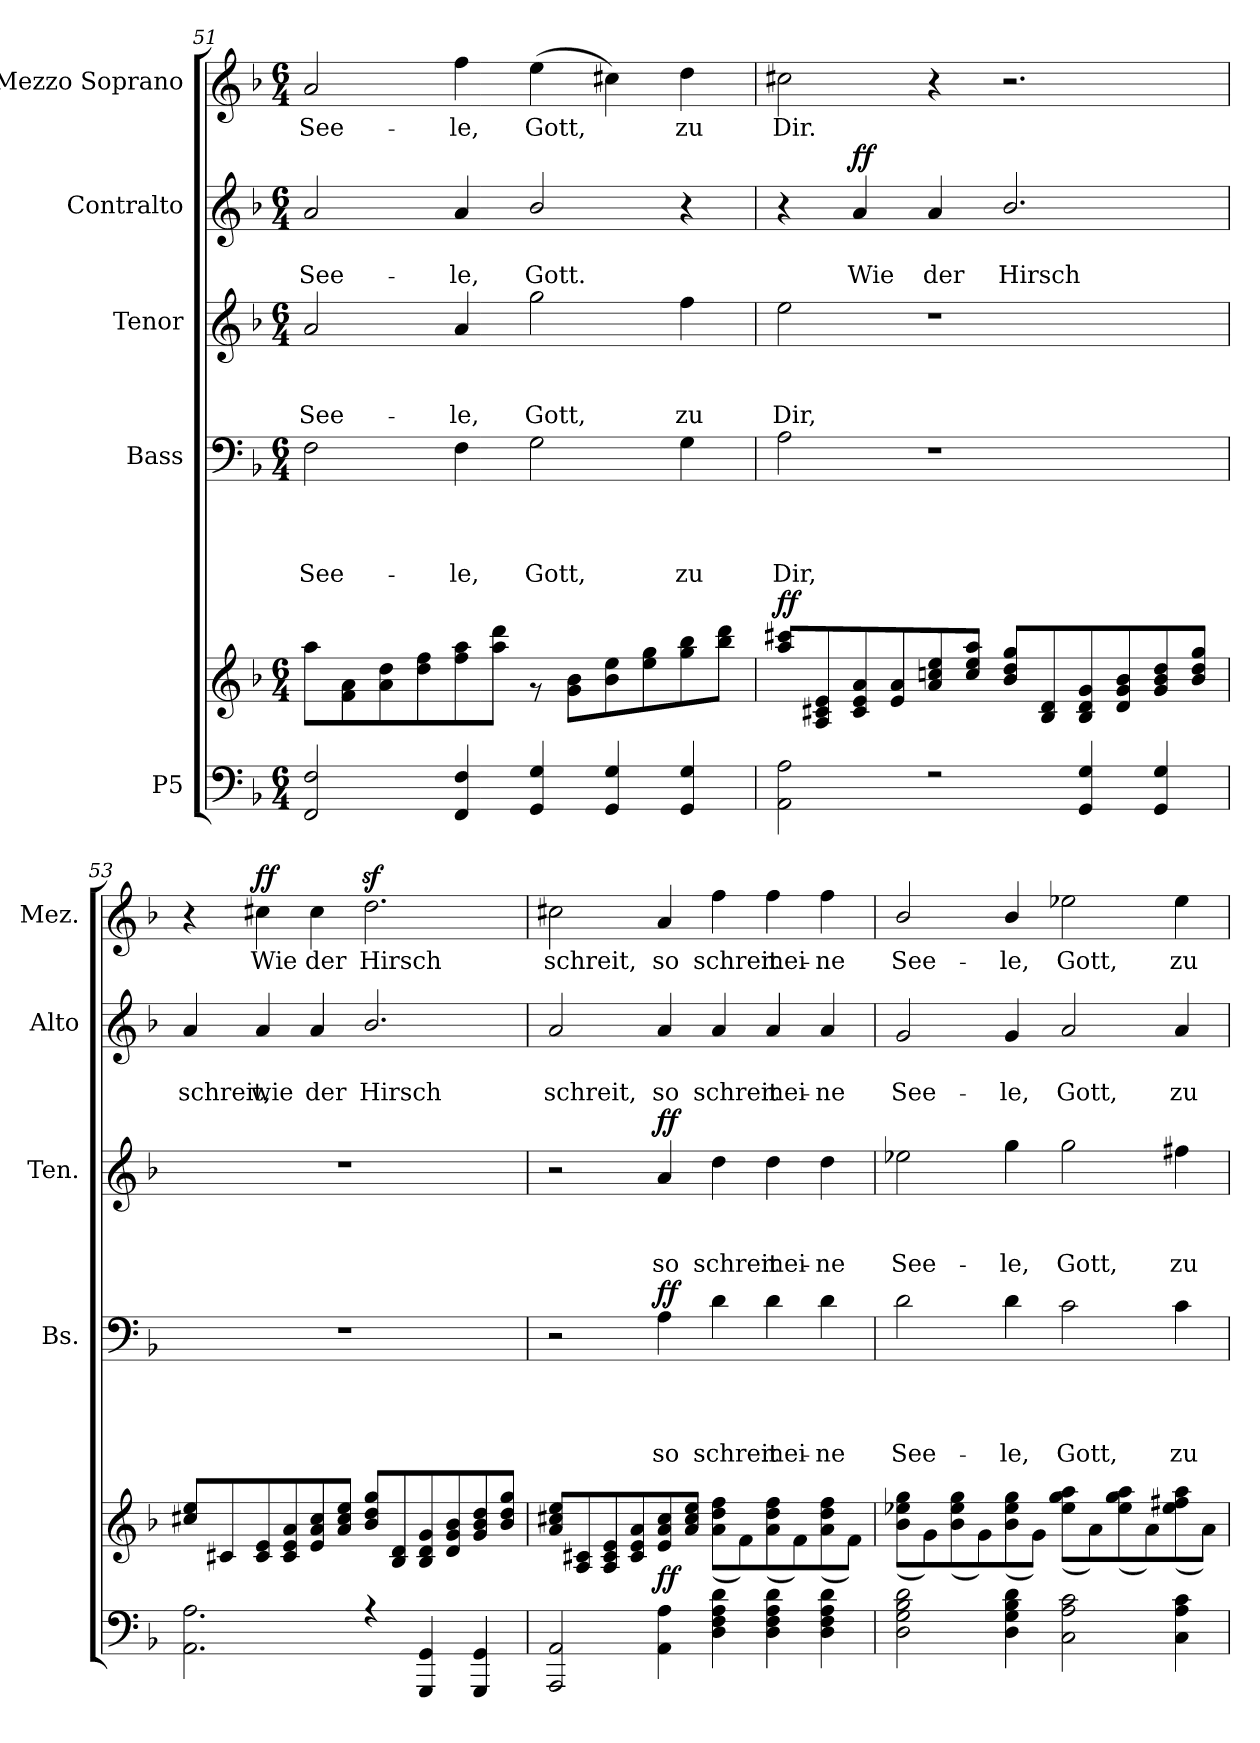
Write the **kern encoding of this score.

**kern	**kern	**dynam	**kern	**text	**text	**text	**text	**dynam	**kern	**text	**text	**text	**dynam	**kern	**text	**text	**dynam	**kern	**text	**dynam
*part5	*part5	*part5	*part4	*part4	*part4	*part4	*part4	*part4	*part3	*part3	*part3	*part3	*part3	*part2	*part2	*part2	*part2	*part1	*part1	*part1
*staff6	*staff5	*staff5/6	*staff4	*staff4	*staff4	*staff4	*staff4	*staff4	*staff3	*staff3	*staff3	*staff3	*staff3	*staff2	*staff2	*staff2	*staff2	*staff1	*staff1	*staff1
*I"P5	*	*	*I"Bass	*	*	*	*	*	*I"Tenor	*	*	*	*	*I"Contralto	*	*	*	*I"Mezzo Soprano	*	*
*	*	*	*I'Bs.	*	*	*	*	*	*I'Ten.	*	*	*	*	*I'Alto	*	*	*	*I'Mez.	*	*
!!LO:PB:g=z
*clefF4	*clefG2	*	*clefF4	*	*	*	*	*	*clefG2	*	*	*	*	*clefG2	*	*	*	*clefG2	*	*
*	*	*	*	*	*	*	*	*	*ITrd7c12	*	*	*	*	*	*	*	*	*	*	*
*k[b-]	*k[b-]	*	*k[b-]	*	*	*	*	*	*k[b-]	*	*	*	*	*k[b-]	*	*	*	*k[b-]	*	*
*F:	*F:	*	*F:	*	*	*	*	*	*F:	*	*	*	*	*F:	*	*	*	*F:	*	*
*M6/4	*M6/4	*	*M6/4	*	*	*	*	*	*M6/4	*	*	*	*	*M6/4	*	*	*	*M6/4	*	*
=51	=51	=51	=51	=51	=51	=51	=51	=51	=51	=51	=51	=51	=51	=51	=51	=51	=51	=51	=51	=51
*^	*^	*	*	*	*	*	*	*	*	*	*	*	*	*	*	*	*	*	*	*
!	!	!	!	!	!	!	!	!	!LO:LY:b	!	!	!	!	!LO:LY:b	!	!	!	!LO:LY:b	!	!	!LO:LY:b	!
2FF/ 2F/	1.ryy	1.ryy	8aa\L	.	2F\	.	.	.	See-	.	2A/	.	.	See-	.	2a/	.	See-	.	2a/	See-	.
.	.	.	8f\ 8a\	.	.	.	.	.	.	.	.	.	.	.	.	.	.	.	.	.	.	.
.	.	.	8a\ 8dd\	.	.	.	.	.	.	.	.	.	.	.	.	.	.	.	.	.	.	.
.	.	.	8dd\ 8ff\	.	.	.	.	.	.	.	.	.	.	.	.	.	.	.	.	.	.	.
!	!	!	!	!	!	!	!	!	!LO:LY:b	!	!	!	!	!LO:LY:b	!	!	!	!LO:LY:b	!	!	!LO:LY:b	!
4FF/ 4F/	.	.	8ff\ 8aa\	.	4F\	.	.	.	-le,	.	4A/	.	.	-le,	.	4a/	.	-le,	.	4ff\	-le,	.
.	.	.	8aa\ 8ddd\J	.	.	.	.	.	.	.	.	.	.	.	.	.	.	.	.	.	.	.
!	!	!	!	!	!	!	!	!	!LO:LY:b	!	!	!	!	!LO:LY:b	!	!	!	!LO:LY:b	!	!	!LO:LY:b	!
4GG/ 4G/	.	.	8r	.	2G\	.	.	.	Gott,	.	2g\	.	.	Gott,	.	2b-/	.	Gott.	.	(>4ee\	Gott,	.
.	.	.	8g\ 8b-\L	.	.	.	.	.	.	.	.	.	.	.	.	.	.	.	.	.	.	.
4GG/ 4G/	.	.	8b-\ 8ee\	.	.	.	.	.	.	.	.	.	.	.	.	.	.	.	.	4cc#X\)	.	.
.	.	.	8ee\ 8gg\	.	.	.	.	.	.	.	.	.	.	.	.	.	.	.	.	.	.	.
!	!	!	!	!	!	!	!	!	!LO:LY:b	!	!	!	!	!LO:LY:b	!	!	!	!	!	!	!LO:LY:b	!
4GG/ 4G/	.	.	8gg\ 8bb-\	.	4G\	.	.	.	zu	.	4f\	.	.	zu	.	4r	.	.	.	4dd\	zu	.
.	.	.	8bb-\ 8ddd\J	.	.	.	.	.	.	.	.	.	.	.	.	.	.	.	.	.	.	.
=52	=52	=52	=52	=52	=52	=52	=52	=52	=52	=52	=52	=52	=52	=52	=52	=52	=52	=52	=52	=52	=52	=52
!	!	!	!	!LO:DY:a	!	!	!	!	!LO:LY:b	!	!	!	!	!LO:LY:b	!	!	!	!	!	!	!LO:LY:b	!
2AA\ 2A\	1.ryy	1.ryy	8aa/ 8ccc#X/L	ff	2A\	.	.	.	Dir,	.	2e\	.	.	Dir,	.	4r	.	.	.	2cc#X\	Dir.	.
.	.	.	8A/ 8c#X/ 8e/	.	.	.	.	.	.	.	.	.	.	.	.	.	.	.	.	.	.	.
!	!	!	!	!	!	!	!	!	!	!	!	!	!	!	!	!	!	!LO:LY:b	!LO:DY:a	!	!	!
.	.	.	8c#/ 8e/ 8a/	.	.	.	.	.	.	.	.	.	.	.	.	4a/	.	Wie	ff	.	.	.
.	.	.	8e/ 8a/	.	.	.	.	.	.	.	.	.	.	.	.	.	.	.	.	.	.	.
!	!	!	!	!	!	!	!	!	!	!	!	!	!	!	!	!	!	!LO:LY:b	!	!	!	!
2r	.	.	8a/ 8ccn/ 8ee/	.	1r	.	.	.	.	.	1r	.	.	.	.	4a/	.	der	.	4r	.	.
.	.	.	8cc/ 8ee/ 8aa/J	.	.	.	.	.	.	.	.	.	.	.	.	.	.	.	.	.	.	.
!	!	!	!	!	!	!	!	!	!	!	!	!	!	!	!	!	!	!LO:LY:b	!	!	!	!
.	.	.	8b-/ 8dd/ 8gg/L	.	.	.	.	.	.	.	.	.	.	.	.	2.b-/	.	Hirsch	.	2.r	.	.
.	.	.	8B-/ 8d/	.	.	.	.	.	.	.	.	.	.	.	.	.	.	.	.	.	.	.
4GG/ 4G/	.	.	8B-/ 8d/ 8g/	.	.	.	.	.	.	.	.	.	.	.	.	.	.	.	.	.	.	.
.	.	.	8d/ 8g/ 8b-/	.	.	.	.	.	.	.	.	.	.	.	.	.	.	.	.	.	.	.
4GG/ 4G/	.	.	8g/ 8b-/ 8dd/	.	.	.	.	.	.	.	.	.	.	.	.	.	.	.	.	.	.	.
.	.	.	8b-/ 8dd/ 8gg/J	.	.	.	.	.	.	.	.	.	.	.	.	.	.	.	.	.	.	.
=53	=53	=53	=53	=53	=53	=53	=53	=53	=53	=53	=53	=53	=53	=53	=53	=53	=53	=53	=53	=53	=53	=53
!	!	!	!	!	!LO:N:vis=1	!	!	!	!	!	!LO:N:vis=1	!	!	!	!	!	!	!LO:LY:b	!	!	!	!
2.AA\ 2.A\	1.ryy	1.ryy	8cc#X/ 8ee/L	.	1.r	.	.	.	.	.	1.r	.	.	.	.	4a/	.	schreit,	.	4r	.	.
.	.	.	8c#X/	.	.	.	.	.	.	.	.	.	.	.	.	.	.	.	.	.	.	.
!	!	!	!	!	!	!	!	!	!	!	!	!	!	!	!	!	!	!LO:LY:b	!	!	!LO:LY:b	!LO:DY:a
.	.	.	8c#/ 8e/	.	.	.	.	.	.	.	.	.	.	.	.	4a/	.	wie	.	4cc#X\	Wie	ff
.	.	.	8c#/ 8e/ 8a/	.	.	.	.	.	.	.	.	.	.	.	.	.	.	.	.	.	.	.
!	!	!	!	!	!	!	!	!	!	!	!	!	!	!	!	!	!	!LO:LY:b	!	!	!LO:LY:b	!
.	.	.	8e/ 8a/ 8cc#/	.	.	.	.	.	.	.	.	.	.	.	.	4a/	.	der	.	4cc#\	der	.
.	.	.	8a/ 8cc#/ 8ee/J	.	.	.	.	.	.	.	.	.	.	.	.	.	.	.	.	.	.	.
!	!	!	!	!	!	!	!	!	!	!	!	!	!	!	!	!	!	!LO:LY:b	!	!	!LO:LY:b	!
4r	.	.	8b-/ 8dd/ 8gg/L	.	.	.	.	.	.	.	.	.	.	.	.	2.b-/	.	Hirsch	.	2.ddz>\	Hirsch	.
.	.	.	8B-/ 8d/	.	.	.	.	.	.	.	.	.	.	.	.	.	.	.	.	.	.	.
4GGG/ 4GG/	.	.	8B-/ 8d/ 8g/	.	.	.	.	.	.	.	.	.	.	.	.	.	.	.	.	.	.	.
.	.	.	8d/ 8g/ 8b-/	.	.	.	.	.	.	.	.	.	.	.	.	.	.	.	.	.	.	.
4GGG/ 4GG/	.	.	8g/ 8b-/ 8dd/	.	.	.	.	.	.	.	.	.	.	.	.	.	.	.	.	.	.	.
.	.	.	8b-/ 8dd/ 8gg/J	.	.	.	.	.	.	.	.	.	.	.	.	.	.	.	.	.	.	.
!!LO:LB:g=z
=54	=54	=54	=54	=54	=54	=54	=54	=54	=54	=54	=54	=54	=54	=54	=54	=54	=54	=54	=54	=54	=54	=54
!	!	!	!	!	!	!	!	!	!	!	!	!	!	!	!	!	!	!LO:LY:b	!	!	!LO:LY:b	!
2AAA/ 2AA/	1.ryy	1.ryy	8a/ 8cc#X/ 8ee/L	.	2r	.	.	.	.	.	2r	.	.	.	.	2a/	.	schreit,	.	2cc#X\	schreit,	.
.	.	.	8A/ 8c#X/	.	.	.	.	.	.	.	.	.	.	.	.	.	.	.	.	.	.	.
.	.	.	8A/ 8c#/ 8e/	.	.	.	.	.	.	.	.	.	.	.	.	.	.	.	.	.	.	.
.	.	.	8c#/ 8e/ 8a/	.	.	.	.	.	.	.	.	.	.	.	.	.	.	.	.	.	.	.
!	!	!	!	!LO:DY:b	!	!	!	!	!LO:LY:b	!LO:DY:a	!	!	!	!LO:LY:b	!LO:DY:a	!	!	!LO:LY:b	!	!	!LO:LY:b	!
4AA\ 4A\	.	.	8e/ 8a/ 8cc#/	ff	4A\	.	.	.	so	ff	4A/	.	.	so	ff	4a/	.	so	.	4a/	so	.
.	.	.	8a/ 8cc#/ 8ee/J	.	.	.	.	.	.	.	.	.	.	.	.	.	.	.	.	.	.	.
!	!	!	!	!	!	!	!	!	!LO:LY:b	!	!	!	!	!LO:LY:b	!	!	!	!LO:LY:b	!	!	!LO:LY:b	!
4D\ 4F\ 4A\ 4d\	.	.	(>8a\ 8dd\ 8ff\L	.	4d\	.	.	.	schreit	.	4d\	.	.	schreit	.	4a/	.	schreit	.	4ff\	schreit	.
.	.	.	8f\)	.	.	.	.	.	.	.	.	.	.	.	.	.	.	.	.	.	.	.
!	!	!	!	!	!	!	!	!	!LO:LY:b	!	!	!	!	!LO:LY:b	!	!	!	!LO:LY:b	!	!	!LO:LY:b	!
4D\ 4F\ 4A\ 4d\	.	.	(>8a\ 8dd\ 8ff\	.	4d\	.	.	.	mei-	.	4d\	.	.	mei-	.	4a/	.	mei-	.	4ff\	mei-	.
.	.	.	8f\)	.	.	.	.	.	.	.	.	.	.	.	.	.	.	.	.	.	.	.
!	!	!	!	!	!	!	!	!	!LO:LY:b	!	!	!	!	!LO:LY:b	!	!	!	!LO:LY:b	!	!	!LO:LY:b	!
4D\ 4F\ 4A\ 4d\	.	.	(>8a\ 8dd\ 8ff\	.	4d\	.	.	.	-ne	.	4d\	.	.	-ne	.	4a/	.	-ne	.	4ff\	-ne	.
.	.	.	8f\J)	.	.	.	.	.	.	.	.	.	.	.	.	.	.	.	.	.	.	.
=55	=55	=55	=55	=55	=55	=55	=55	=55	=55	=55	=55	=55	=55	=55	=55	=55	=55	=55	=55	=55	=55	=55
!	!	!	!	!	!	!	!	!	!LO:LY:b	!	!	!	!	!LO:LY:b	!	!	!	!LO:LY:b	!	!	!LO:LY:b	!
2D\ 2G\ 2B-\ 2d\	1.ryy	1.ryy	(>8b-\ 8ee-X\ 8gg\L	.	2d\	.	.	.	See-	.	2e-X\	.	.	See-	.	2g/	.	See-	.	2b-/	See-	.
.	.	.	8g\)	.	.	.	.	.	.	.	.	.	.	.	.	.	.	.	.	.	.	.
.	.	.	(>8b-\ 8ee-\ 8gg\	.	.	.	.	.	.	.	.	.	.	.	.	.	.	.	.	.	.	.
.	.	.	8g\)	.	.	.	.	.	.	.	.	.	.	.	.	.	.	.	.	.	.	.
!	!	!	!	!	!	!	!	!	!LO:LY:b	!	!	!	!	!LO:LY:b	!	!	!	!LO:LY:b	!	!	!LO:LY:b	!
4D\ 4G\ 4B-\ 4d\	.	.	(>8b-\ 8ee-\ 8gg\	.	4d\	.	.	.	-le,	.	4g\	.	.	-le,	.	4g/	.	-le,	.	4b-/	-le,	.
.	.	.	8g\J)	.	.	.	.	.	.	.	.	.	.	.	.	.	.	.	.	.	.	.
!	!	!	!	!	!	!	!	!	!LO:LY:b	!	!	!	!	!LO:LY:b	!	!	!	!LO:LY:b	!	!	!LO:LY:b	!
2C\ 2A\ 2c\	.	.	(>8ee-\ 8gg\ 8aa\L	.	2c\	.	.	.	Gott,	.	2g\	.	.	Gott,	.	2a/	.	Gott,	.	2ee-X\	Gott,	.
.	.	.	8a\)	.	.	.	.	.	.	.	.	.	.	.	.	.	.	.	.	.	.	.
.	.	.	(>8ee-\ 8gg\ 8aa\	.	.	.	.	.	.	.	.	.	.	.	.	.	.	.	.	.	.	.
.	.	.	8a\)	.	.	.	.	.	.	.	.	.	.	.	.	.	.	.	.	.	.	.
!	!	!	!	!	!	!	!	!	!LO:LY:b	!	!	!	!	!LO:LY:b	!	!	!	!LO:LY:b	!	!	!LO:LY:b	!
4C\ 4A\ 4c\	.	.	(>8ee-\ 8ff#X\ 8aa\	.	4c\	.	.	.	zu	.	4f#X\	.	.	zu	.	4a/	.	zu	.	4ee-\	zu	.
.	.	.	8a\J)	.	.	.	.	.	.	.	.	.	.	.	.	.	.	.	.	.	.	.
*v	*v	*	*	*	*	*	*	*	*	*	*	*	*	*	*	*	*	*	*	*	*	*
*	*v	*v	*	*	*	*	*	*	*	*	*	*	*	*	*	*	*	*	*	*	*
=	=	=	=	=	=	=	=	=	=	=	=	=	=	=	=	=	=	=	=	=
*-	*-	*-	*-	*-	*-	*-	*-	*-	*-	*-	*-	*-	*-	*-	*-	*-	*-	*-	*-	*-
